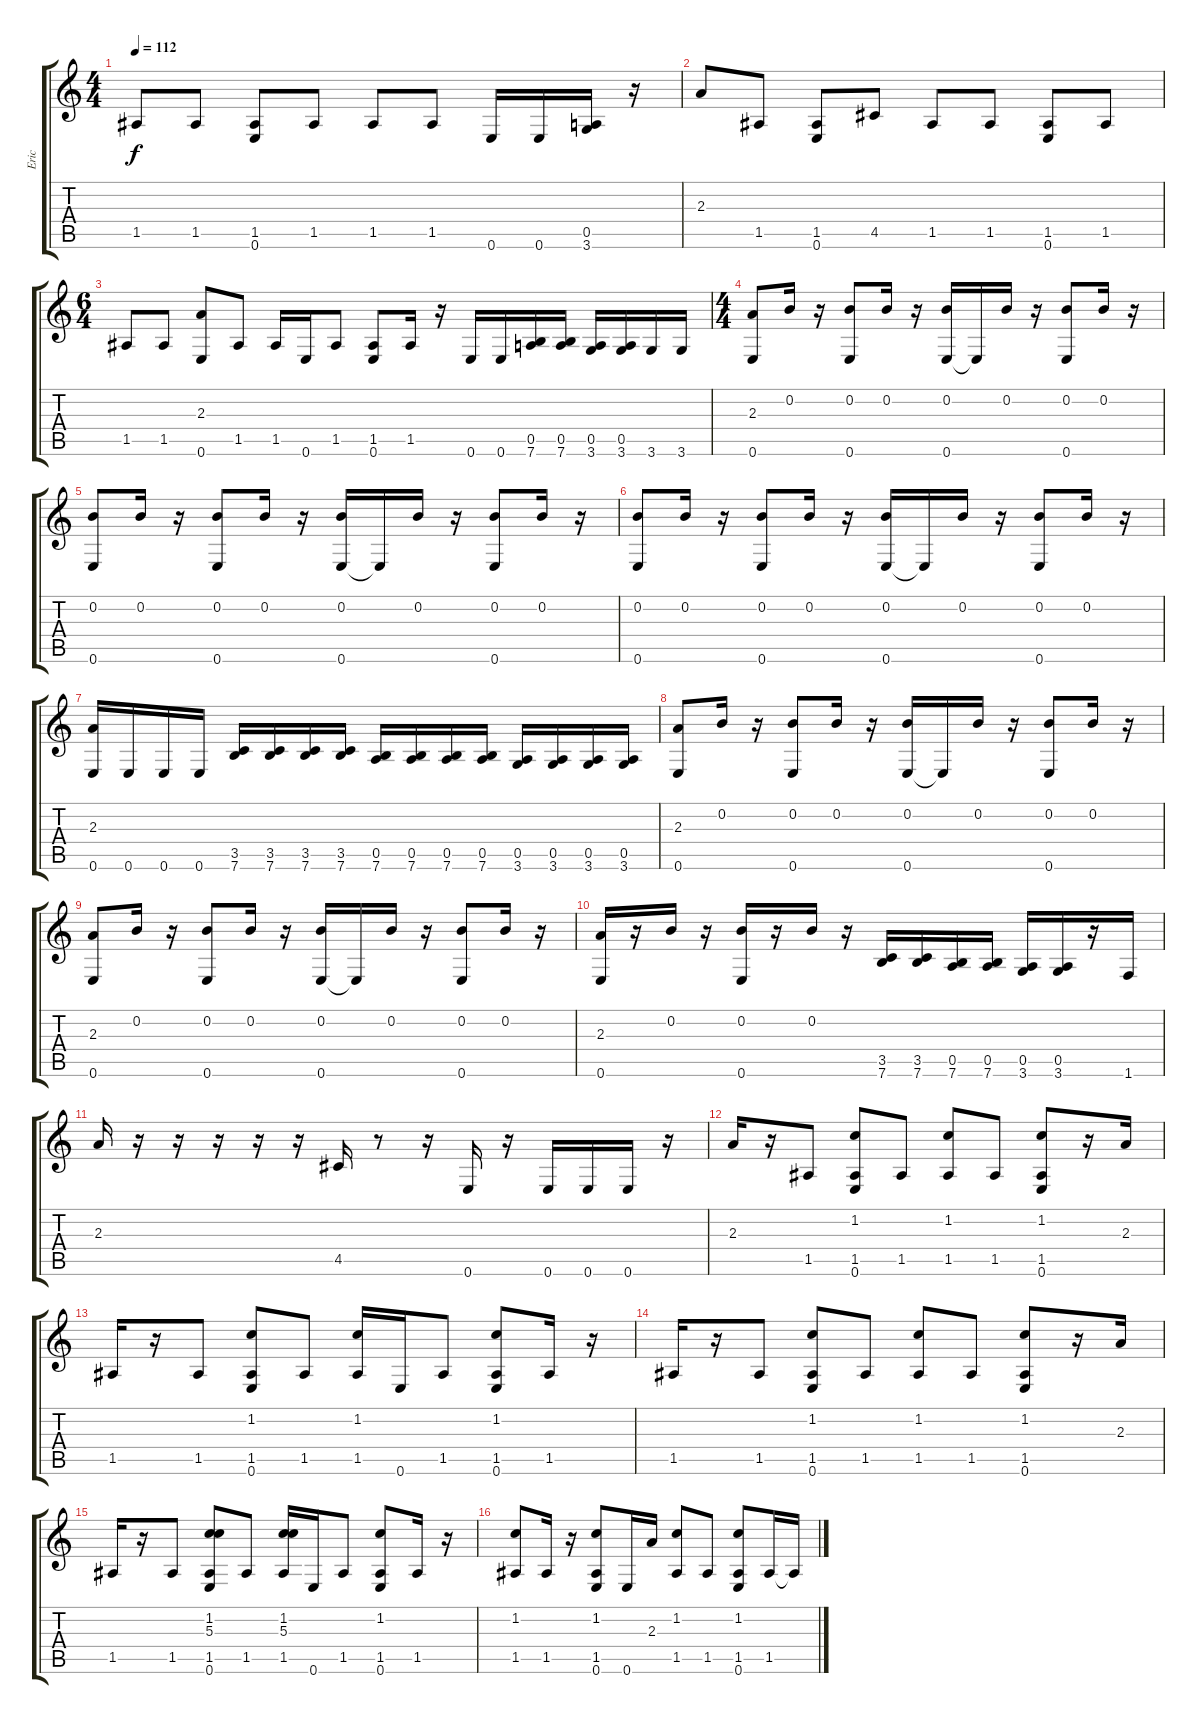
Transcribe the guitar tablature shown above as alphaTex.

\track ("Eric" "Eric") {instrument acousticguitarsteel}
\staff {score tabs}
\tuning (E4 B3 G3 D3 A2 E2) {hide}
\ts (4 4)
\tempo 112
\clef g2
\ks c
1.5.8{dy f} 1.5.8 (1.5 0.6).8 1.5.8 1.5.8 1.5.8 0.6.16 0.6.16 (0.5 3.6).16 r.16 |
2.3.8 1.5.8 (1.5 0.6).8 4.5.8 1.5.8 1.5.8 (1.5 0.6).8 1.5.8 |
\ts (6 4)
1.5.8 1.5.8 (2.3 0.6).8 1.5.8 1.5.16 0.6.16 1.5.8 (1.5 0.6).8 1.5.16 r.16 0.6.16 0.6.16 (0.5 7.6).16 (0.5 7.6).16 (0.5 3.6).16 (0.5 3.6).16 3.6.16 3.6.16 |
\ts (4 4)
(2.3 0.6).8 0.2.16 r.16 (0.2 0.6).8 0.2.16 r.16 (0.2 0.6).16 0.6{t}.16 0.2.16 r.16 (0.2 0.6).8 0.2.16 r.16 |
(0.2 0.6).8 0.2.16 r.16 (0.2 0.6).8 0.2.16 r.16 (0.2 0.6).16 0.6{t}.16 0.2.16 r.16 (0.2 0.6).8 0.2.16 r.16 |
(0.2 0.6).8 0.2.16 r.16 (0.2 0.6).8 0.2.16 r.16 (0.2 0.6).16 0.6{t}.16 0.2.16 r.16 (0.2 0.6).8 0.2.16 r.16 |
(2.3 0.6).16 0.6.16 0.6.16 0.6.16 (3.5 7.6).16 (3.5 7.6).16 (3.5 7.6).16 (3.5 7.6).16 (0.5 7.6).16 (0.5 7.6).16 (0.5 7.6).16 (0.5 7.6).16 (0.5 3.6).16 (0.5 3.6).16 (0.5 3.6).16 (0.5 3.6).16 |
(2.3 0.6).8 0.2.16 r.16 (0.2 0.6).8 0.2.16 r.16 (0.2 0.6).16 0.6{t}.16 0.2.16 r.16 (0.2 0.6).8 0.2.16 r.16 |
(2.3 0.6).8 0.2.16 r.16 (0.2 0.6).8 0.2.16 r.16 (0.2 0.6).16 0.6{t}.16 0.2.16 r.16 (0.2 0.6).8 0.2.16 r.16 |
(2.3 0.6).16 r.16 0.2.16 r.16 (0.2 0.6).16 r.16 0.2.16 r.16 (3.5 7.6).16 (3.5 7.6).16 (0.5 7.6).16 (0.5 7.6).16 (0.5 3.6).16 (0.5 3.6).16 r.16 1.6.16 |
2.3.16 r.16 r.16 r.16 r.16 r.16 4.5.16 r.8 r.16 0.6.16 r.16 0.6.16 0.6.16 0.6.16 r.16 |
2.3.16 r.16 1.5.8 (1.2 1.5 0.6).8 1.5.8 (1.2 1.5).8 1.5.8 (1.2 1.5 0.6).8 r.16 2.3.16 |
1.5.16 r.16 1.5.8 (1.2 1.5 0.6).8 1.5.8 (1.2 1.5).16 0.6.16 1.5.8 (1.2 1.5 0.6).8 1.5.16 r.16 |
1.5.16 r.16 1.5.8 (1.2 1.5 0.6).8 1.5.8 (1.2 1.5).8 1.5.8 (1.2 1.5 0.6).8 r.16 2.3.16 |
1.5.16 r.16 1.5.8 (1.2 5.3 1.5 0.6).8 1.5.8 (1.2 5.3 1.5).16 0.6.16 1.5.8 (1.2 1.5 0.6).8 1.5.16 r.16 |
(1.2 1.5).8 1.5.16 r.16 (1.2 1.5 0.6).8 0.6.16 2.3.16 (1.2 1.5).8 1.5.8 (1.2 1.5 0.6).8 1.5.16 1.5{t}.16
